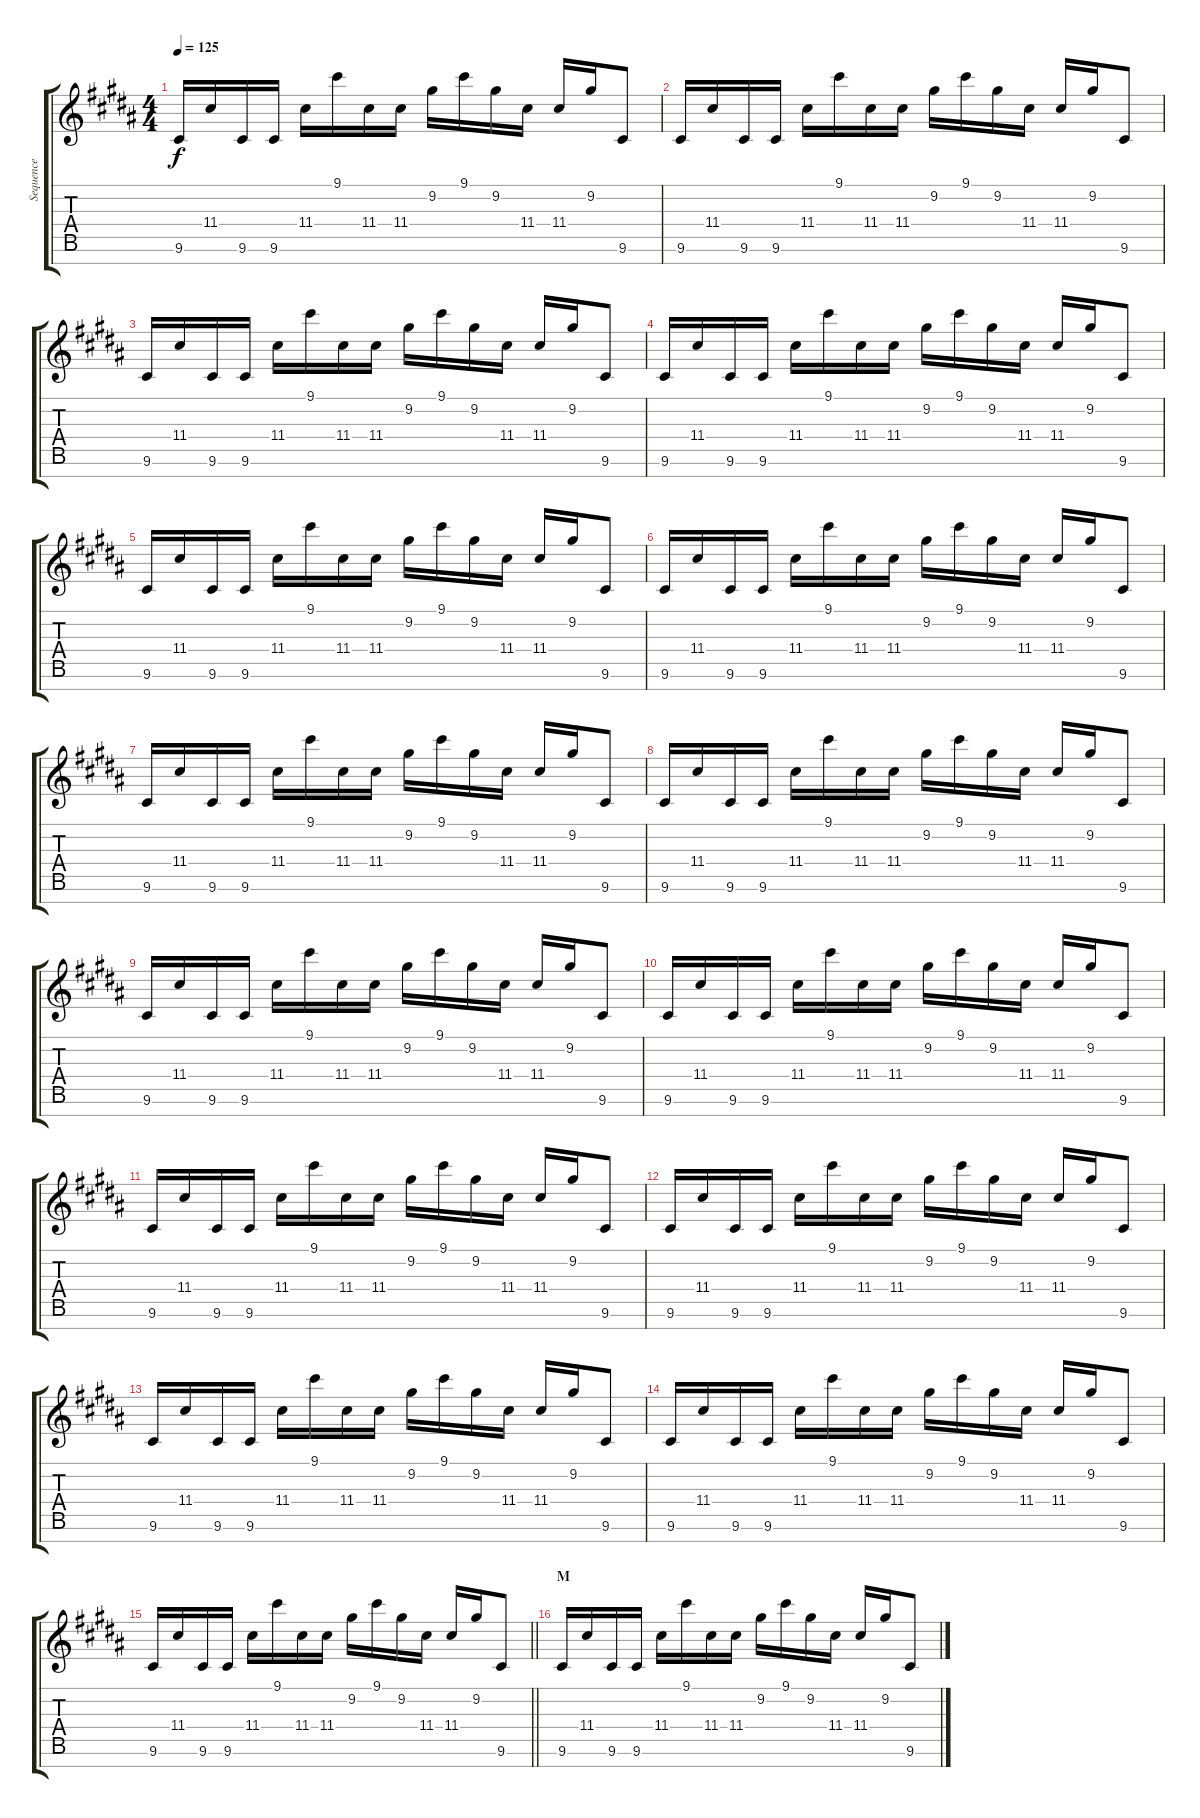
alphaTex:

\track ("Sequence" "Sequence") {instrument lead2sawtooth}
\staff {score tabs}
\tuning (E5 B4 G4 D4 A3 E3 B2) {hide}
\ts (4 4)
\tempo 125
\clef g2
\ks b
9.6.16{dy f} 11.4.16 9.6.16 9.6.16 11.4.16 9.1.16 11.4.16 11.4.16 9.2.16 9.1.16 9.2.16 11.4.16 11.4.16 9.2.16 9.6.8 |
9.6.16 11.4.16 9.6.16 9.6.16 11.4.16 9.1.16 11.4.16 11.4.16 9.2.16 9.1.16 9.2.16 11.4.16 11.4.16 9.2.16 9.6.8 |
9.6.16 11.4.16 9.6.16 9.6.16 11.4.16 9.1.16 11.4.16 11.4.16 9.2.16 9.1.16 9.2.16 11.4.16 11.4.16 9.2.16 9.6.8 |
9.6.16 11.4.16 9.6.16 9.6.16 11.4.16 9.1.16 11.4.16 11.4.16 9.2.16 9.1.16 9.2.16 11.4.16 11.4.16 9.2.16 9.6.8 |
9.6.16 11.4.16 9.6.16 9.6.16 11.4.16 9.1.16 11.4.16 11.4.16 9.2.16 9.1.16 9.2.16 11.4.16 11.4.16 9.2.16 9.6.8 |
9.6.16 11.4.16 9.6.16 9.6.16 11.4.16 9.1.16 11.4.16 11.4.16 9.2.16 9.1.16 9.2.16 11.4.16 11.4.16 9.2.16 9.6.8 |
9.6.16 11.4.16 9.6.16 9.6.16 11.4.16 9.1.16 11.4.16 11.4.16 9.2.16 9.1.16 9.2.16 11.4.16 11.4.16 9.2.16 9.6.8 |
9.6.16 11.4.16 9.6.16 9.6.16 11.4.16 9.1.16 11.4.16 11.4.16 9.2.16 9.1.16 9.2.16 11.4.16 11.4.16 9.2.16 9.6.8 |
9.6.16 11.4.16 9.6.16 9.6.16 11.4.16 9.1.16 11.4.16 11.4.16 9.2.16 9.1.16 9.2.16 11.4.16 11.4.16 9.2.16 9.6.8 |
9.6.16 11.4.16 9.6.16 9.6.16 11.4.16 9.1.16 11.4.16 11.4.16 9.2.16 9.1.16 9.2.16 11.4.16 11.4.16 9.2.16 9.6.8 |
9.6.16 11.4.16 9.6.16 9.6.16 11.4.16 9.1.16 11.4.16 11.4.16 9.2.16 9.1.16 9.2.16 11.4.16 11.4.16 9.2.16 9.6.8 |
9.6.16 11.4.16 9.6.16 9.6.16 11.4.16 9.1.16 11.4.16 11.4.16 9.2.16 9.1.16 9.2.16 11.4.16 11.4.16 9.2.16 9.6.8 |
9.6.16 11.4.16 9.6.16 9.6.16 11.4.16 9.1.16 11.4.16 11.4.16 9.2.16 9.1.16 9.2.16 11.4.16 11.4.16 9.2.16 9.6.8 |
9.6.16 11.4.16 9.6.16 9.6.16 11.4.16 9.1.16 11.4.16 11.4.16 9.2.16 9.1.16 9.2.16 11.4.16 11.4.16 9.2.16 9.6.8 |
\barLineRight lightlight
9.6.16 11.4.16 9.6.16 9.6.16 11.4.16 9.1.16 11.4.16 11.4.16 9.2.16 9.1.16 9.2.16 11.4.16 11.4.16 9.2.16 9.6.8 |
\section ("" "M")
9.6.16 11.4.16 9.6.16 9.6.16 11.4.16 9.1.16 11.4.16 11.4.16 9.2.16 9.1.16 9.2.16 11.4.16 11.4.16 9.2.16 9.6.8
